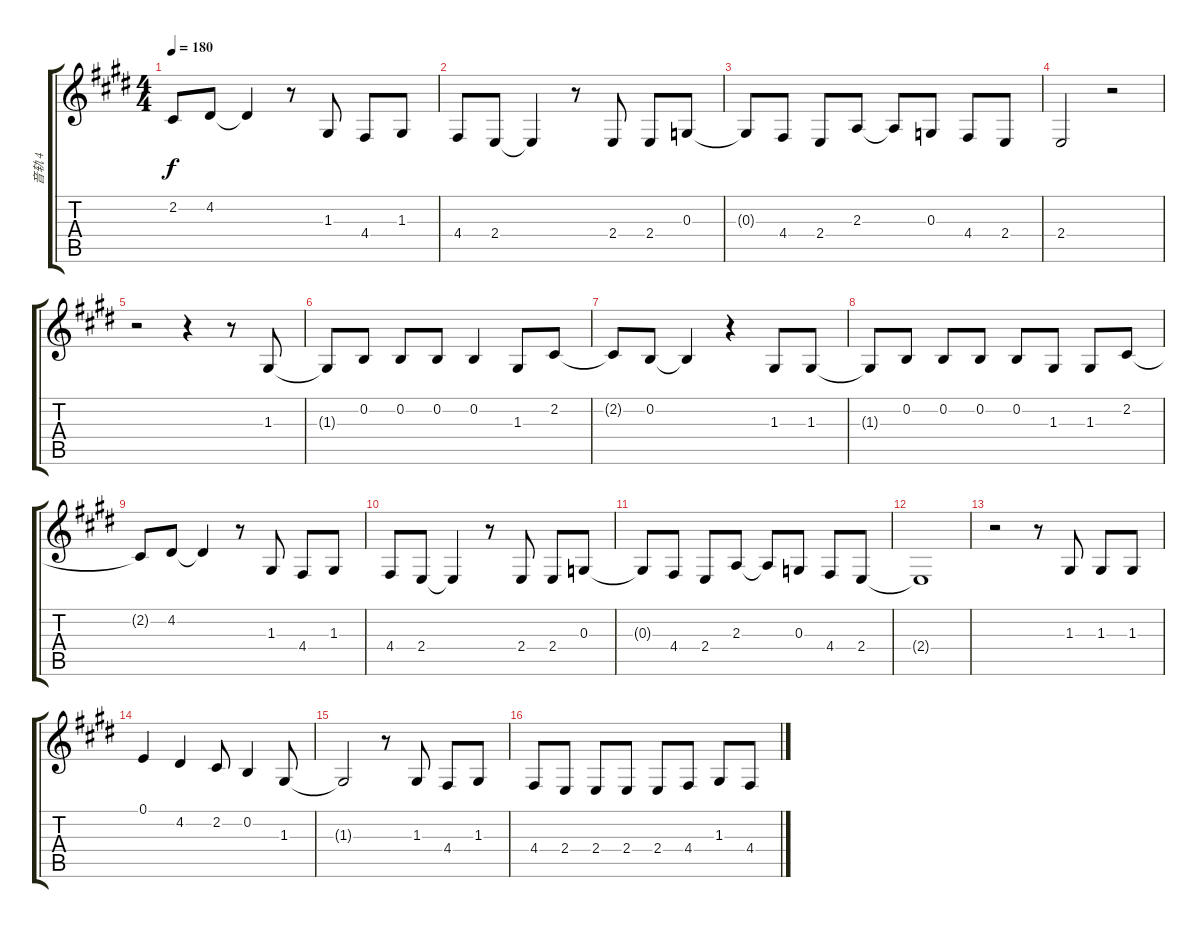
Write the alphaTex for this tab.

\track ("音轨 4" "音轨 4") {instrument flute}
\staff {score tabs}
\tuning (E4 B3 G3 D3 A2 E2) {hide}
\ts (4 4)
\tempo 180
\clef g2
\ks e
2.2{t}.8{dy f} 4.2.8 4.2{t}.4 r.8 1.3.8 4.4.8 1.3.8 |
4.4.8 2.4.8 2.4{t}.4 r.8 2.4.8 2.4.8 0.3.8 |
0.3{t}.8 4.4.8 2.4.8 2.3.8 2.3{t}.8 0.3.8 4.4.8 2.4.8 |
2.4.2 r.2 |
r.2 r.4 r.8 1.3.8 |
1.3{t}.8 0.2.8 0.2.8 0.2.8 0.2.4 1.3.8 2.2.8 |
2.2{t}.8 0.2.8 0.2{t}.4 r.4 1.3.8 1.3.8 |
1.3{t}.8 0.2.8 0.2.8 0.2.8 0.2.8 1.3.8 1.3.8 2.2.8 |
2.2{t}.8 4.2.8 4.2{t}.4 r.8 1.3.8 4.4.8 1.3.8 |
4.4.8 2.4.8 2.4{t}.4 r.8 2.4.8 2.4.8 0.3.8 |
0.3{t}.8 4.4.8 2.4.8 2.3.8 2.3{t}.8 0.3.8 4.4.8 2.4.8 |
2.4{t}.1 |
r.2 r.8 1.3.8 1.3.8 1.3.8 |
0.1.4 4.2.4 2.2.8 0.2.4 1.3.8 |
1.3{t}.2 r.8 1.3.8 4.4.8 1.3.8 |
4.4.8 2.4.8 2.4.8 2.4.8 2.4.8 4.4.8 1.3.8 4.4.8
